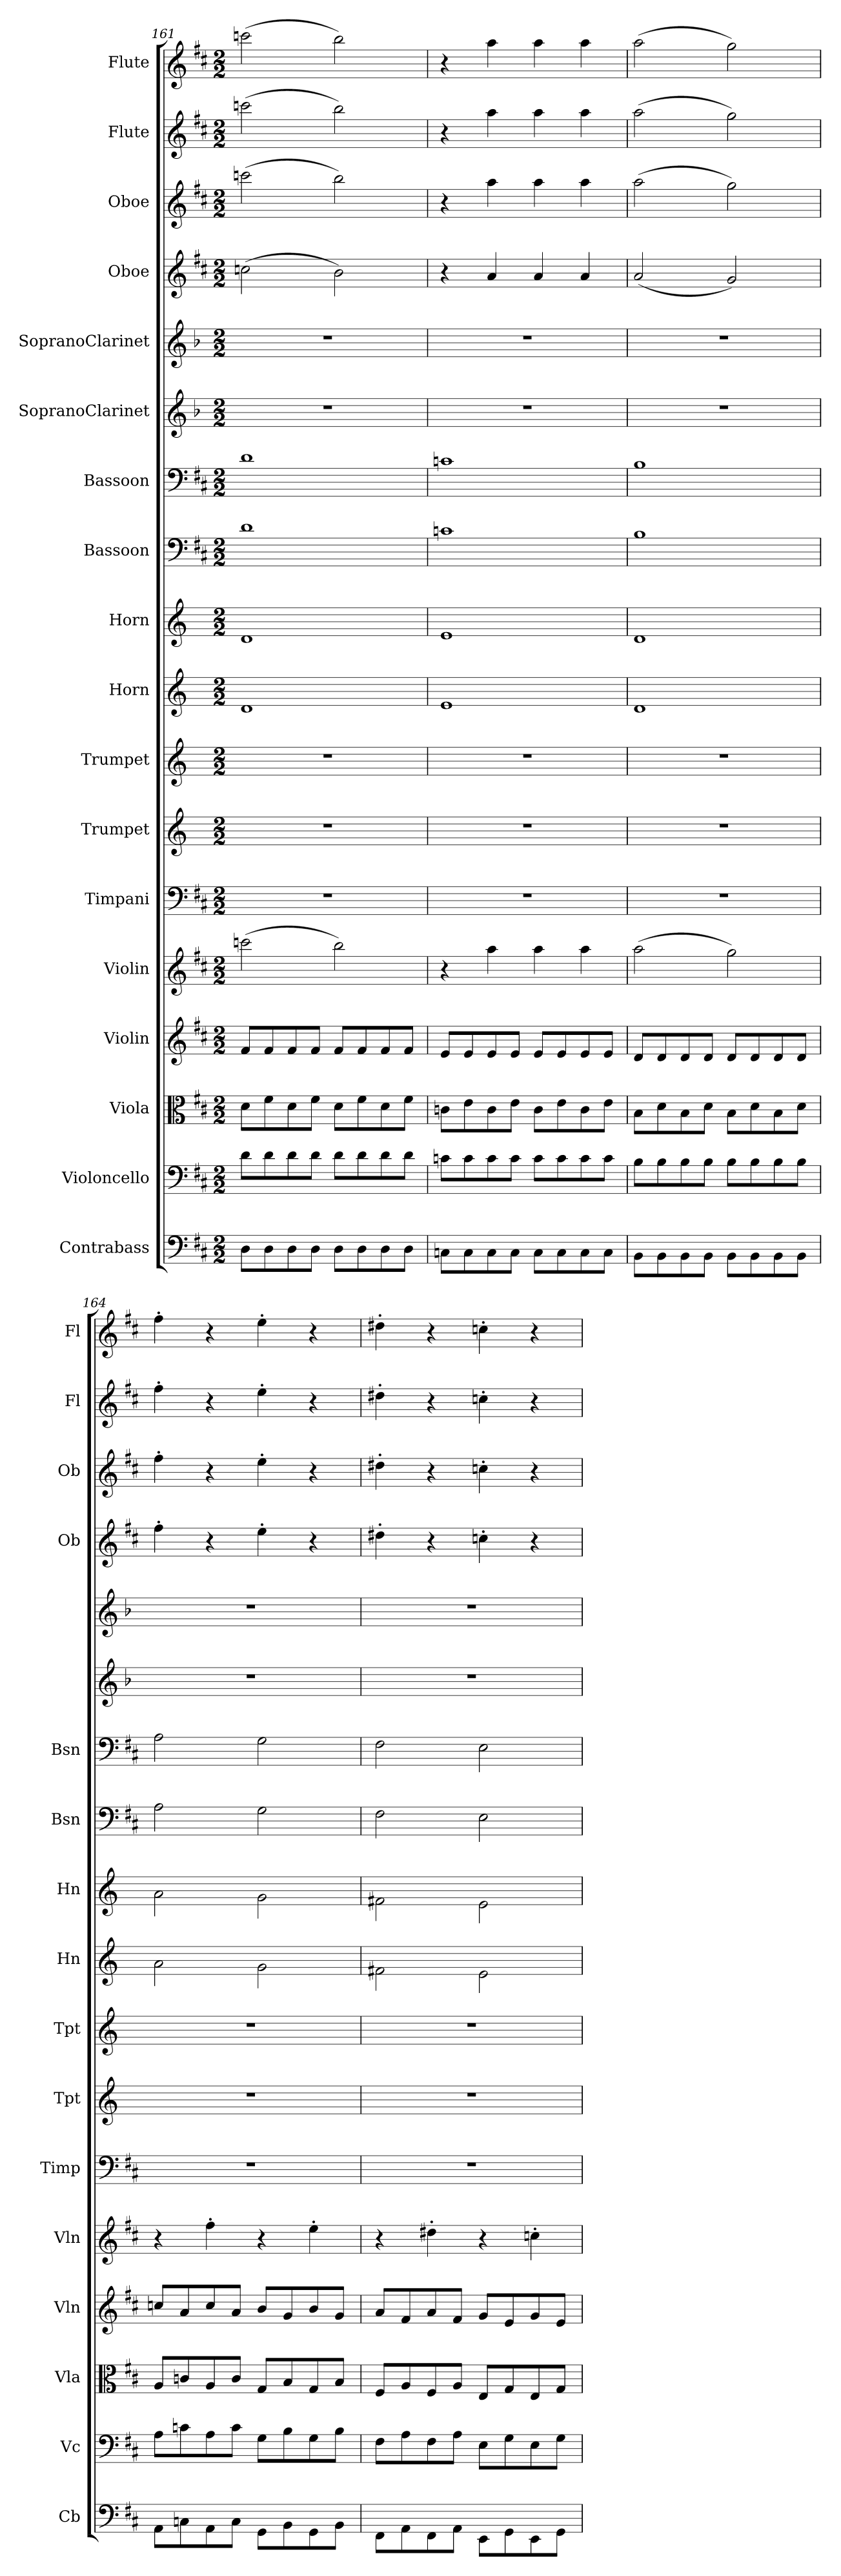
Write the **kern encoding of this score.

**kern	**kern	**kern	**kern	**kern	**kern	**kern	**kern	**kern	**kern	**kern	**kern	**kern	**kern	**kern	**kern	**kern	**kern
*part18	*part17	*part16	*part15	*part14	*part13	*part12	*part11	*part10	*part9	*part8	*part7	*part6	*part5	*part4	*part3	*part2	*part1
*staff18	*staff17	*staff16	*staff15	*staff14	*staff13	*staff12	*staff11	*staff10	*staff9	*staff8	*staff7	*staff6	*staff5	*staff4	*staff3	*staff2	*staff1
*I"Contrabass	*I"Violoncello	*I"Viola	*I"Violin	*I"Violin	*I"Timpani	*I"Trumpet	*I"Trumpet	*I"Horn	*I"Horn	*I"Bassoon	*I"Bassoon	*I"SopranoClarinet	*I"SopranoClarinet	*I"Oboe	*I"Oboe	*I"Flute	*I"Flute
*I'Cb	*I'Vc	*I'Vla	*I'Vln	*I'Vln	*I'Timp	*I'Tpt	*I'Tpt	*I'Hn	*I'Hn	*I'Bsn	*I'Bsn	*	*	*I'Ob	*I'Ob	*I'Fl	*I'Fl
*clefF4	*clefF4	*clefC3	*clefG2	*clefG2	*clefF4	*clefG2	*clefG2	*clefG2	*clefG2	*clefF4	*clefF4	*clefG2	*clefG2	*clefG2	*clefG2	*clefG2	*clefG2
*k[f#c#]	*k[f#c#]	*k[f#c#]	*k[f#c#]	*k[f#c#]	*k[f#c#]	*k[]	*k[]	*k[]	*k[]	*k[f#c#]	*k[f#c#]	*k[b-]	*k[b-]	*k[f#c#]	*k[f#c#]	*k[f#c#]	*k[f#c#]
*M2/2	*M2/2	*M2/2	*M2/2	*M2/2	*M2/2	*M2/2	*M2/2	*M2/2	*M2/2	*M2/2	*M2/2	*M2/2	*M2/2	*M2/2	*M2/2	*M2/2	*M2/2
=161	=161	=161	=161	=161	=161	=161	=161	=161	=161	=161	=161	=161	=161	=161	=161	=161	=161
8D\L	8d\L	8d\L	8f#/L	(2cccn\	1r	1r	1r	1d\	1d\	1d\	1d\	1r	1r	(2ccn\	(2cccn\	(2cccn\	(2cccn\
8D\	8d\	8f#\	8f#/	.	.	.	.	.	.	.	.	.	.	.	.	.	.
8D\	8d\	8d\	8f#/	.	.	.	.	.	.	.	.	.	.	.	.	.	.
8D\J	8d\J	8f#\J	8f#/J	.	.	.	.	.	.	.	.	.	.	.	.	.	.
8D\L	8d\L	8d\L	8f#/L	2bb\)	.	.	.	.	.	.	.	.	.	2b\)	2bb\)	2bb\)	2bb\)
8D\	8d\	8f#\	8f#/	.	.	.	.	.	.	.	.	.	.	.	.	.	.
8D\	8d\	8d\	8f#/	.	.	.	.	.	.	.	.	.	.	.	.	.	.
8D\J	8d\J	8f#\J	8f#/J	.	.	.	.	.	.	.	.	.	.	.	.	.	.
=162	=162	=162	=162	=162	=162	=162	=162	=162	=162	=162	=162	=162	=162	=162	=162	=162	=162
8Cn\L	8cn\L	8cn\L	8e/L	4r	1r	1r	1r	1e\	1e\	1cn\	1cn\	1r	1r	4r	4r	4r	4r
8C\	8c\	8e\	8e/	.	.	.	.	.	.	.	.	.	.	.	.	.	.
8C\	8c\	8c\	8e/	4aa\	.	.	.	.	.	.	.	.	.	4a/	4aa\	4aa\	4aa\
8C\J	8c\J	8e\J	8e/J	.	.	.	.	.	.	.	.	.	.	.	.	.	.
8C\L	8c\L	8c\L	8e/L	4aa\	.	.	.	.	.	.	.	.	.	4a/	4aa\	4aa\	4aa\
8C\	8c\	8e\	8e/	.	.	.	.	.	.	.	.	.	.	.	.	.	.
8C\	8c\	8c\	8e/	4aa\	.	.	.	.	.	.	.	.	.	4a/	4aa\	4aa\	4aa\
8C\J	8c\J	8e\J	8e/J	.	.	.	.	.	.	.	.	.	.	.	.	.	.
=163	=163	=163	=163	=163	=163	=163	=163	=163	=163	=163	=163	=163	=163	=163	=163	=163	=163
8BB\L	8B\L	8B\L	8d/L	(2aa\	1r	1r	1r	1d\	1d\	1B\	1B\	1r	1r	(2a/	(2aa\	(2aa\	(2aa\
8BB\	8B\	8d\	8d/	.	.	.	.	.	.	.	.	.	.	.	.	.	.
8BB\	8B\	8B\	8d/	.	.	.	.	.	.	.	.	.	.	.	.	.	.
8BB\J	8B\J	8d\J	8d/J	.	.	.	.	.	.	.	.	.	.	.	.	.	.
8BB\L	8B\L	8B\L	8d/L	2gg\)	.	.	.	.	.	.	.	.	.	2g/)	2gg\)	2gg\)	2gg\)
8BB\	8B\	8d\	8d/	.	.	.	.	.	.	.	.	.	.	.	.	.	.
8BB\	8B\	8B\	8d/	.	.	.	.	.	.	.	.	.	.	.	.	.	.
8BB\J	8B\J	8d\J	8d/J	.	.	.	.	.	.	.	.	.	.	.	.	.	.
=164	=164	=164	=164	=164	=164	=164	=164	=164	=164	=164	=164	=164	=164	=164	=164	=164	=164
8AA\L	8A\L	8A/L	8ccn/L	4r	1r	1r	1r	2a\	2a\	2A\	2A\	1r	1r	4ff#'\	4ff#'\	4ff#'\	4ff#'\
8Cn\	8cn\	8cn/	8a/	.	.	.	.	.	.	.	.	.	.	.	.	.	.
8AA\	8A\	8A/	8cc/	4ff#'\	.	.	.	.	.	.	.	.	.	4r	4r	4r	4r
8C\J	8c\J	8c/J	8a/J	.	.	.	.	.	.	.	.	.	.	.	.	.	.
8GG\L	8G\L	8G/L	8b/L	4r	.	.	.	2g\	2g\	2G\	2G\	.	.	4ee'\	4ee'\	4ee'\	4ee'\
8BB\	8B\	8B/	8g/	.	.	.	.	.	.	.	.	.	.	.	.	.	.
8GG\	8G\	8G/	8b/	4ee'\	.	.	.	.	.	.	.	.	.	4r	4r	4r	4r
8BB\J	8B\J	8B/J	8g/J	.	.	.	.	.	.	.	.	.	.	.	.	.	.
=165	=165	=165	=165	=165	=165	=165	=165	=165	=165	=165	=165	=165	=165	=165	=165	=165	=165
8FF#\L	8F#\L	8F#/L	8a/L	4r	1r	1r	1r	2f#X\	2f#X\	2F#\	2F#\	1r	1r	4dd#X'\	4dd#X'\	4dd#X'\	4dd#X'\
8AA\	8A\	8A/	8f#/	.	.	.	.	.	.	.	.	.	.	.	.	.	.
8FF#\	8F#\	8F#/	8a/	4dd#X'\	.	.	.	.	.	.	.	.	.	4r	4r	4r	4r
8AA\J	8A\J	8A/J	8f#/J	.	.	.	.	.	.	.	.	.	.	.	.	.	.
8EE\L	8E\L	8E/L	8g/L	4r	.	.	.	2e\	2e\	2E\	2E\	.	.	4ccn'\	4ccn'\	4ccn'\	4ccn'\
8GG\	8G\	8G/	8e/	.	.	.	.	.	.	.	.	.	.	.	.	.	.
8EE\	8E\	8E/	8g/	4ccn'\	.	.	.	.	.	.	.	.	.	4r	4r	4r	4r
8GG\J	8G\J	8G/J	8e/J	.	.	.	.	.	.	.	.	.	.	.	.	.	.
=	=	=	=	=	=	=	=	=	=	=	=	=	=	=	=	=	=
*-	*-	*-	*-	*-	*-	*-	*-	*-	*-	*-	*-	*-	*-	*-	*-	*-	*-
